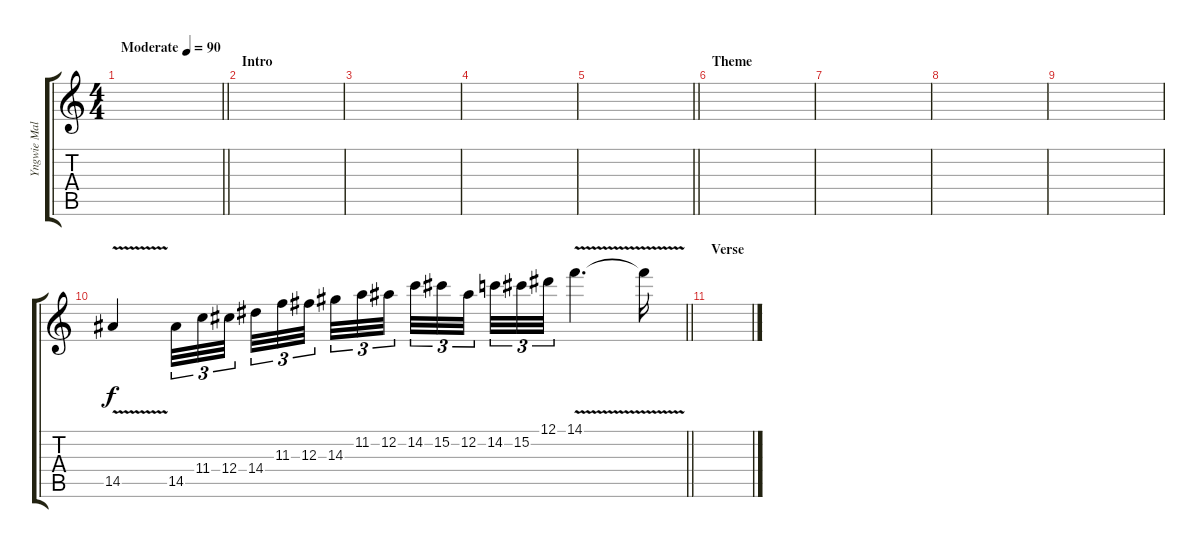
\track ("Yngwie Malmsteen" "Yngwie Mal") {instrument overdrivenguitar}
\staff {score tabs}
\tuning (Eb4 Bb3 Gb3 Db3 Ab2 Eb2) {hide}
\ts (4 4)
\tempo (90 "Moderate")
\clef g2
\barLineRight lightlight
\ks c
|
\section ("" "Intro")
|
|
|
\barLineRight lightlight
|
\section ("" "Theme")
|
|
|
|
\barLineRight lightlight
14.5{v}.4 14.5.32{tu (3 2)} 11.4.32{tu (3 2)} 12.4.32{tu (3 2) beam splitsecondary} 14.4.32{tu (3 2)} 11.3.32{tu (3 2)} 12.3.32{tu (3 2) beam splitsecondary} 14.3.32{tu (3 2)} 11.2.32{tu (3 2)} 12.2.32{tu (3 2) beam splitsecondary} 14.2.32{tu (3 2)} 15.2.32{tu (3 2)} 12.2.32{tu (3 2)} 14.2.32{tu (3 2)} 15.2.32{tu (3 2)} 12.1.32{tu (3 2)} 14.1{v}.4{d} 14.1{t}.16 |
\section ("" "Verse")
